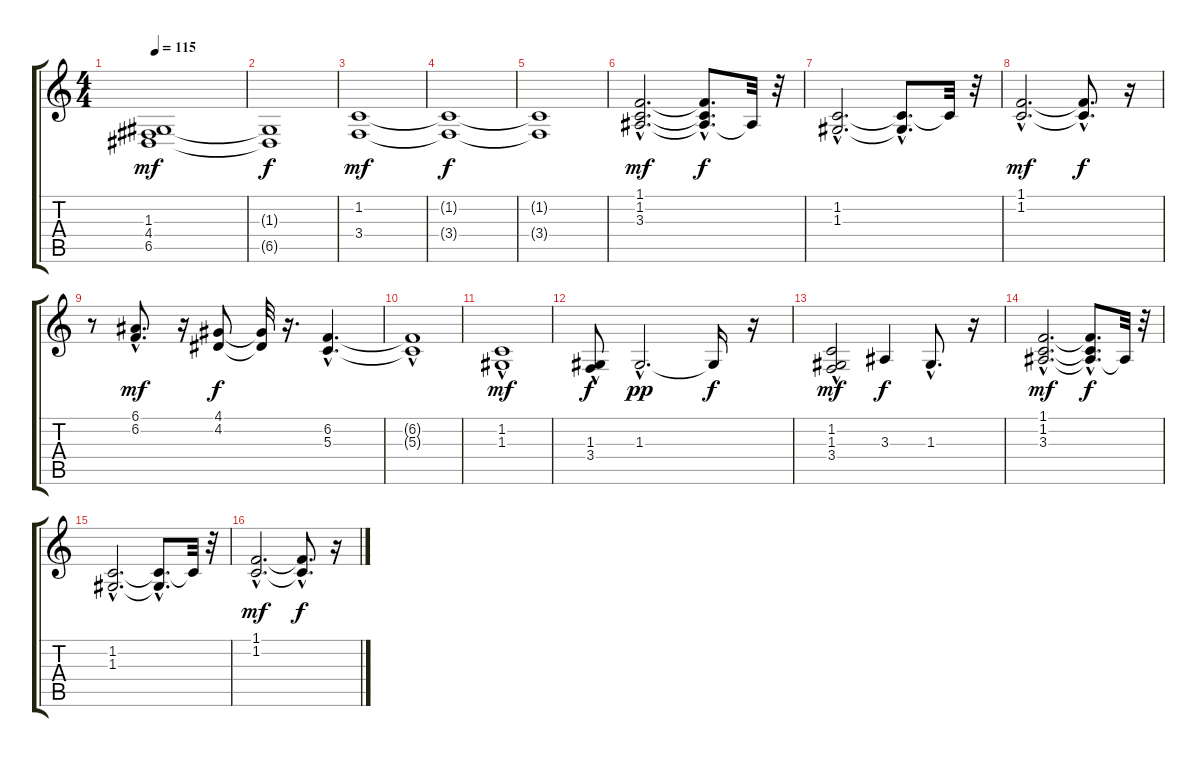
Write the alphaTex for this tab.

\track "" {instrument choiraahs}
\staff {score tabs}
\tuning (E4 B3 G3 D3 A2 E2) {hide}
\ts (4 4)
\tempo 115
\clef g2
\ks c
(1.3 4.4 6.5).1{dy mf} |
(1.3{t} 6.5{t}).1{dy f} |
(1.2 3.4).1{dy mf} |
(1.2{t} 3.4{t}).1{dy f} |
(1.2{t} 3.4{t}).1 |
(1.1{hac} 1.2{hac} 3.3{hac}).2{d dy mf} (1.1{hac t} 1.2{hac t} 3.3{hac t}).8{d dy f} 3.3{t}.32 r.32 |
(1.2{hac} 1.3{hac}).2{d} (1.2{hac t} 1.3{hac t}).8{d} 1.2{t}.32 r.32 |
(1.1{hac} 1.2{hac}).2{d dy mf} (1.1{hac t} 1.2{t}).8{d dy f} r.16 |
r.8 (6.1{hac} 6.2{hac}).8{d dy mf} r.16 (4.1 4.2).8{dy f} (4.1{t} 4.2{t}).32 r.16{d} (6.2{hac} 5.3{hac}).4{d} |
(6.2{t} 5.3{hac t}).1 |
(1.2 1.3{hac}).1{dy mf} |
(1.3 3.4{hac}).8{dy f} 1.3{hac}.2{d dy pp} 1.3{t}.16{dy f} r.16 |
(1.2 1.3 3.4{hac}).2{dy mf} 3.3.4{dy f} 1.3{hac}.8{d} r.16 |
(1.1{hac} 1.2{hac} 3.3{hac}).2{d dy mf} (1.1{hac t} 1.2{hac t} 3.3{hac t}).8{d dy f} 3.3{t}.32 r.32 |
(1.2{hac} 1.3{hac}).2{d} (1.2{hac t} 1.3{hac t}).8{d} 1.2{t}.32 r.32 |
(1.1{hac} 1.2{hac}).2{d dy mf} (1.1{hac t} 1.2{t}).8{d dy f} r.16
